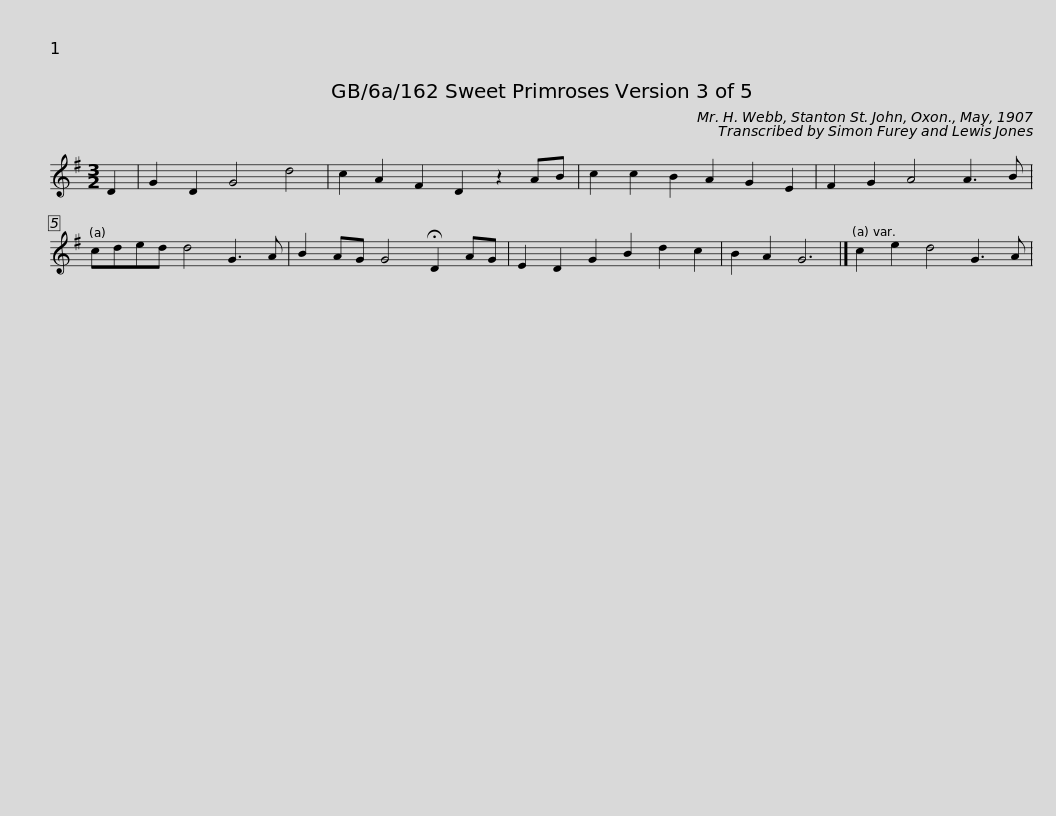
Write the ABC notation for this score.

X:1
L:1/8
M:3/2
I:linebreak $
K:G
V:1 treble
V:1
 D2 | G2 D2 G4 d4 | c2 A2 F2 D2 z2 AB | c2 c2 B2 A2 G2 E2 | F2 G2 A4 A3 B |$ %5
 cded d4 G3 A | B2 AG G4 !fermata!D2 AG | E2 D2 G2 B2 d2 c2 | B2 A2 G6 |]$ c2 e2 d4 G3 A | %10
